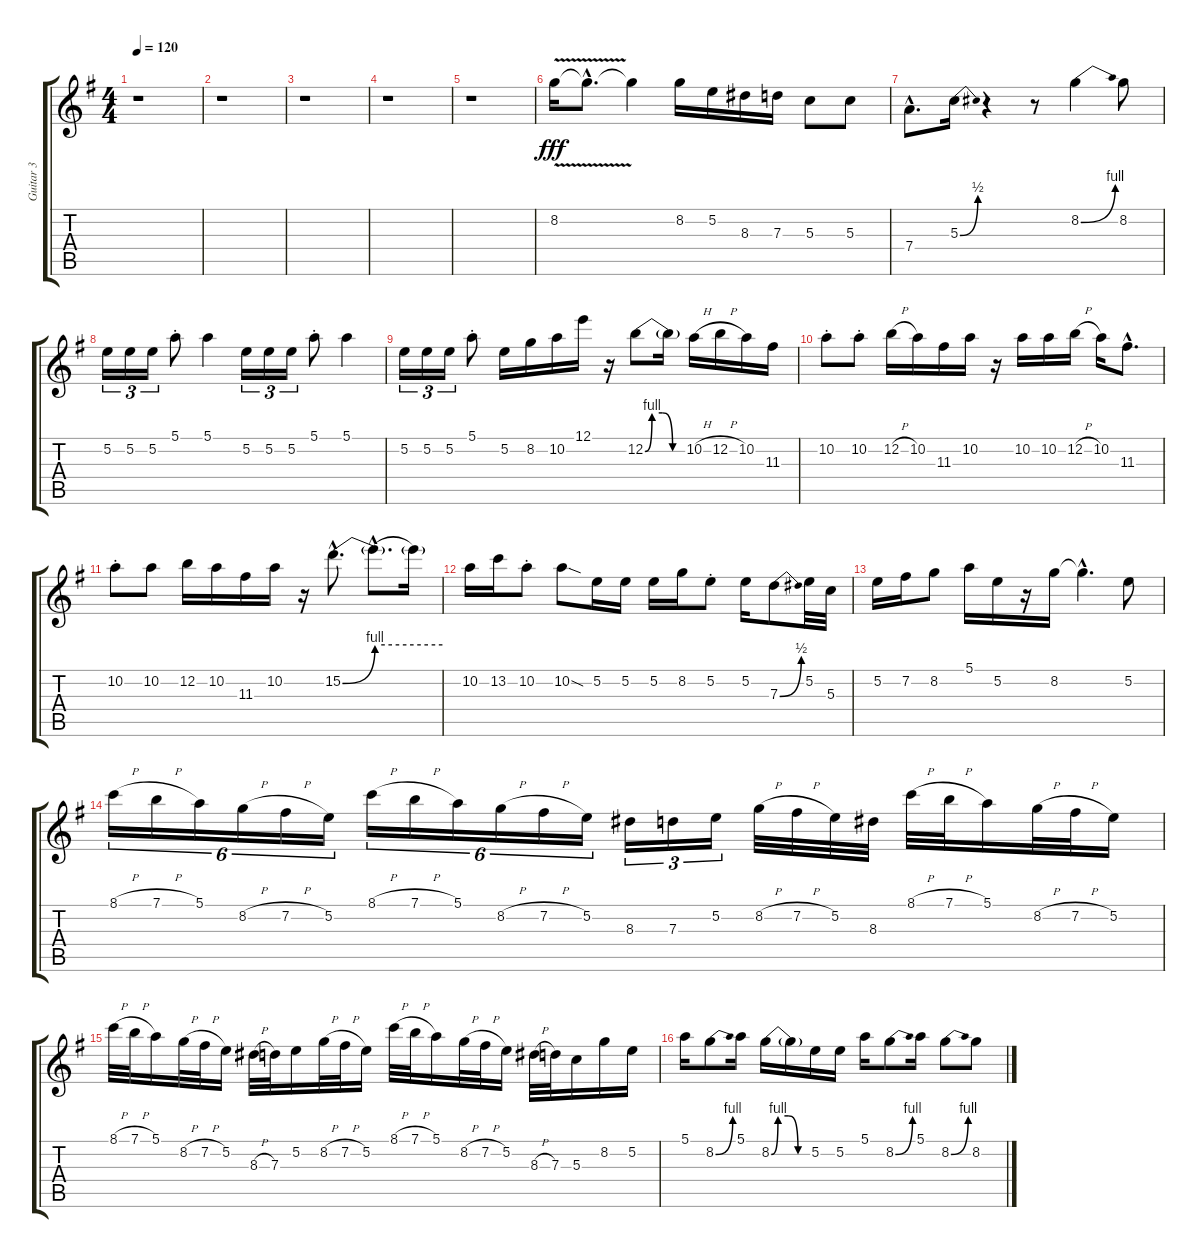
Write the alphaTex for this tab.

\track ("Guitar 3" "Guitar 3") {instrument distortionguitar}
\staff {score tabs}
\tuning (E4 B3 G3 D3 A2 E2) {hide}
\ts (4 4)
\tempo 120
\clef g2
\ks g
r.1{dy f} |
r.1 |
r.1 |
r.1 |
r.1 |
8.2{v}.16{dy fff} 8.2{hac t}.8{d} 8.2{t}.4 8.2.16 5.2.16 8.3.16 7.3.16 5.3.8 5.3.8 |
7.4{hac}.8{d} 5.3{be (bend 0 0 60 2)}.16 r.4 r.8 8.2{be (bend 0 0 60 4)}.4 8.2.8 |
5.2.16{tu (3 2)} 5.2.16{tu (3 2)} 5.2.16{tu (3 2)} 5.1{st}.8 5.1.4 5.2.16{tu (3 2)} 5.2.16{tu (3 2)} 5.2.16{tu (3 2)} 5.1{st}.8 5.1.4 |
5.2.16{tu (3 2)} 5.2.16{tu (3 2)} 5.2.16{tu (3 2)} 5.1{st}.8 5.2.16 8.2.16 10.2.16 12.1.16 r.16 12.2{be (custom 0 0 10 4 25 4 40 0 60 0)}.8 12.2{t}.16 10.2{h}.16 12.2{h}.16 10.2.16 11.3.16 |
10.2{st}.8 10.2{st}.8 12.2{h}.16 10.2.16 11.3.16 10.2.16 r.16 10.2.16 10.2.16 12.2{h}.16 10.2.16 11.3{hac}.8{d} |
10.2{st}.8 10.2.8 12.2.16 10.2.16 11.3.16 10.2.16 r.16 15.2{be (bend 0 0 60 4) hac}.8{d} 15.2{be (hold 0 4 60 4) hac t}.8{d} 15.2{t}.16 |
10.2.16 13.2.16 10.2{st}.8 10.2{sod}.8 5.2.16 5.2.16 5.2.16 8.2.16 5.2{st}.8 5.2.16 7.3{be (bend 0 0 60 2)}.8 5.2.32 5.3.32 |
5.2.16 7.2.16 8.2.8 5.1.16 5.2.16 r.16 8.2.16 8.2{hac t}.4{d} 5.2.8 |
8.1{h}.16{tu (6 4)} 7.1{h}.16{tu (6 4)} 5.1.16{tu (6 4)} 8.2{h}.16{tu (6 4)} 7.2{h}.16{tu (6 4)} 5.2.16{tu (6 4)} 8.1{h}.16{tu (6 4)} 7.1{h}.16{tu (6 4)} 5.1.16{tu (6 4)} 8.2{h}.16{tu (6 4)} 7.2{h}.16{tu (6 4)} 5.2.16{tu (6 4)} 8.3.16{tu (3 2)} 7.3.16{tu (3 2)} 5.2.16{tu (3 2)} 8.2{h}.32 7.2{h}.32 5.2.32 8.3.32 8.1{h}.32 7.1{h}.32 5.1.16 8.2{h}.32 7.2{h}.32 5.2.16 |
8.1{h}.32 7.1{h}.32 5.1.16 8.2{h}.32 7.2{h}.32 5.2.16 8.3{h}.32 7.3.32 5.2.16 8.2{h}.32 7.2{h}.32 5.2.16 8.1{h}.32 7.1{h}.32 5.1.16 8.2{h}.32 7.2{h}.32 5.2.16 8.3{h}.32 7.3.32 5.3.16 8.2.16 5.2.16 |
5.1.16 8.2{be (bend 0 0 60 4)}.8 5.1.16 8.2{be (custom 0 0 10 4 25 4 40 0 60 0)}.16 8.2{t}.16 5.2.16 5.2.16 5.1.16 8.2{be (bend 0 0 60 4)}.8 5.1.16 8.2{be (bend 0 0 60 4)}.8 8.2.8
